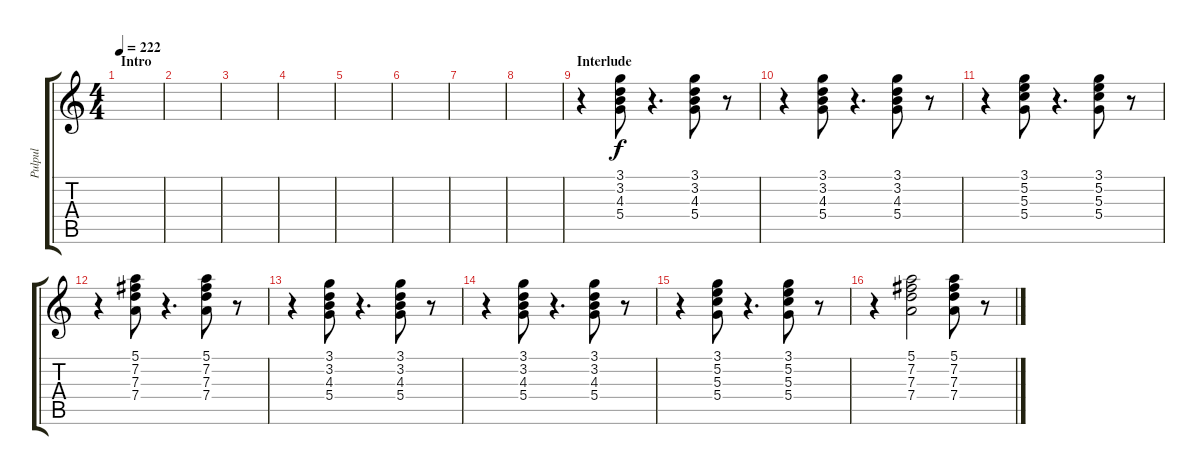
\track ("Pulpul" "Pulpul") {instrument electricguitarmuted}
\staff {score tabs}
\tuning (E4 B3 G3 D3 A2 E2) {hide}
\ts (4 4)
\section ("" "Intro")
\tempo 222
\clef g2
\ks c
|
|
|
|
|
|
|
|
\section ("" "Interlude")
r.4 (3.1 3.2 4.3 5.4).8 r.4{d} (3.1 3.2 4.3 5.4).8 r.8 |
r.4 (3.1 3.2 4.3 5.4).8 r.4{d} (3.1 3.2 4.3 5.4).8 r.8 |
r.4 (3.1 5.2 5.3 5.4).8 r.4{d} (3.1 5.2 5.3 5.4).8 r.8 |
r.4 (5.1 7.2 7.3 7.4).8 r.4{d} (5.1 7.2 7.3 7.4).8 r.8 |
r.4 (3.1 3.2 4.3 5.4).8 r.4{d} (3.1 3.2 4.3 5.4).8 r.8 |
r.4 (3.1 3.2 4.3 5.4).8 r.4{d} (3.1 3.2 4.3 5.4).8 r.8 |
r.4 (3.1 5.2 5.3 5.4).8 r.4{d} (3.1 5.2 5.3 5.4).8 r.8 |
r.4 (5.1 7.2 7.3 7.4).2 (5.1 7.2 7.3 7.4).8 r.8
